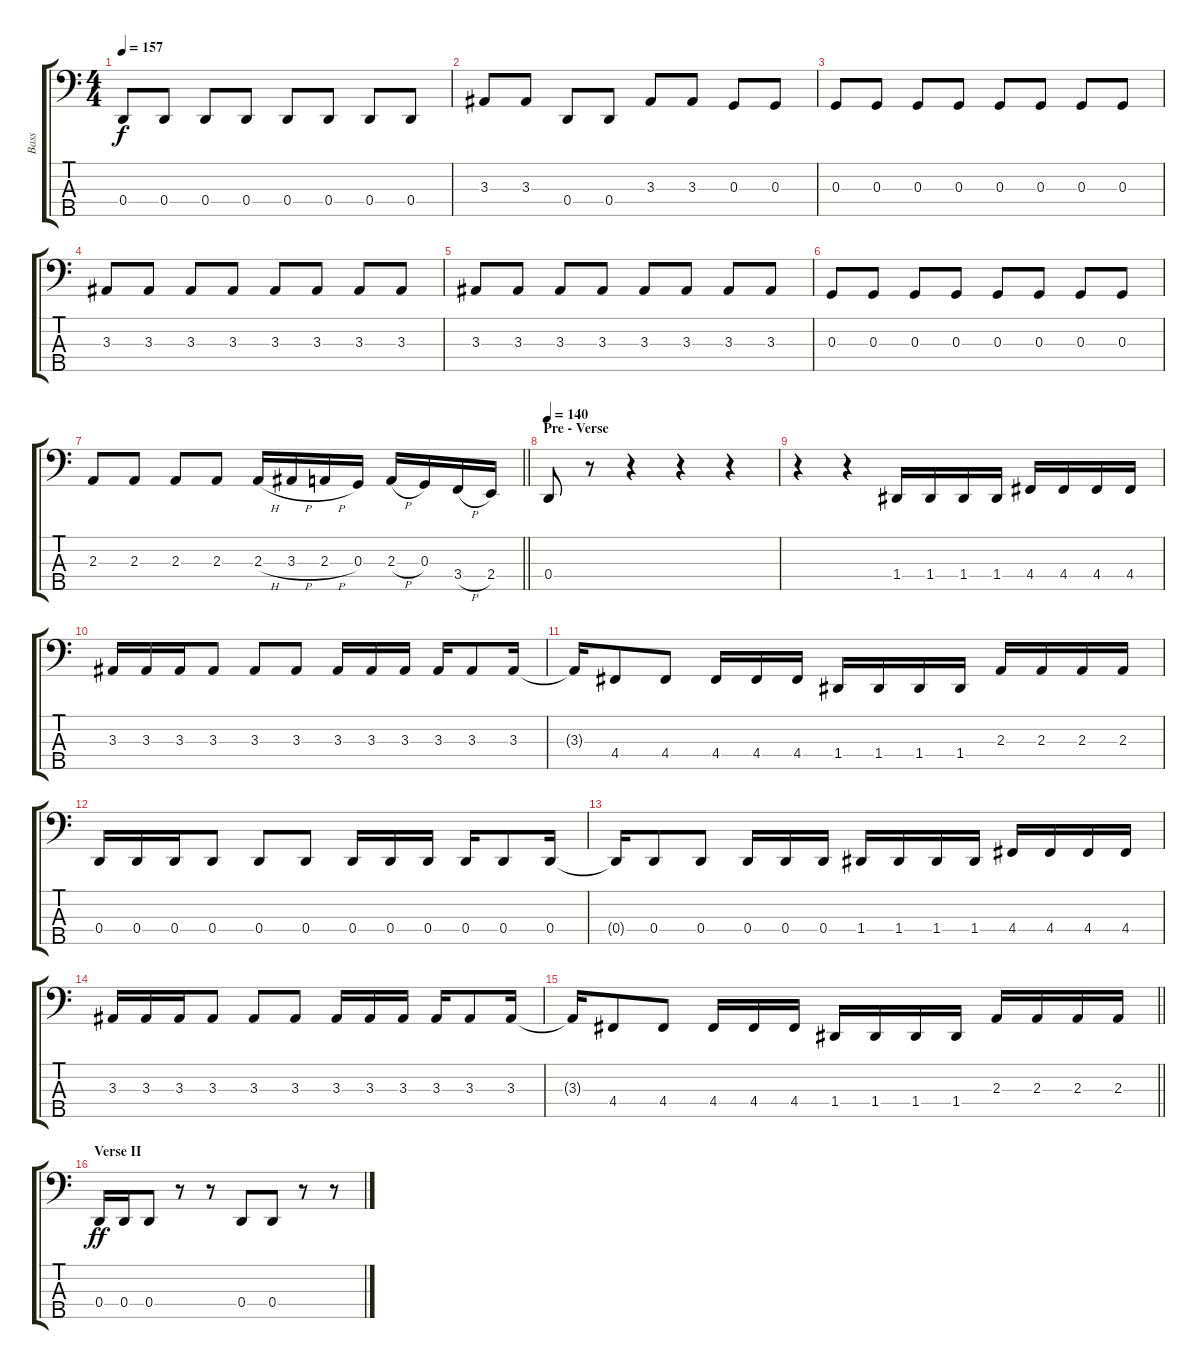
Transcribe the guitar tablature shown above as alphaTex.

\track ("Bass" "Bass") {instrument electricbasspick}
\staff {score tabs}
\tuning (F2 C2 G1 D1 A0) {hide}
\ts (4 4)
\tempo 157
\clef f4
\ks c
0.4.8{dy f} 0.4.8 0.4.8 0.4.8 0.4.8 0.4.8 0.4.8 0.4.8 |
3.3.8 3.3.8 0.4.8 0.4.8 3.3.8 3.3.8 0.3.8 0.3.8 |
0.3.8 0.3.8 0.3.8 0.3.8 0.3.8 0.3.8 0.3.8 0.3.8 |
3.3.8 3.3.8 3.3.8 3.3.8 3.3.8 3.3.8 3.3.8 3.3.8 |
3.3.8 3.3.8 3.3.8 3.3.8 3.3.8 3.3.8 3.3.8 3.3.8 |
0.3.8 0.3.8 0.3.8 0.3.8 0.3.8 0.3.8 0.3.8 0.3.8 |
\barLineRight lightlight
2.3.8 2.3.8 2.3.8 2.3.8 2.3{h}.16 3.3{h}.16 2.3{h}.16 0.3.16 2.3{h}.16 0.3.16 3.4{h}.16 2.4.16 |
\section ("" "Pre - Verse")
\tempo 140
0.4.8 r.8 r.4 r.4 r.4 |
r.4 r.4 1.4.16 1.4.16 1.4.16 1.4.16 4.4.16 4.4.16 4.4.16 4.4.16 |
3.3.16 3.3.16 3.3.16 3.3.8 3.3.8 3.3.8 3.3.16 3.3.16 3.3.16 3.3.16 3.3.8 3.3.16 |
3.3{t}.16 4.4.8 4.4.8 4.4.16 4.4.16 4.4.16 1.4.16 1.4.16 1.4.16 1.4.16 2.3.16 2.3.16 2.3.16 2.3.16 |
0.4.16 0.4.16 0.4.16 0.4.8 0.4.8 0.4.8 0.4.16 0.4.16 0.4.16 0.4.16 0.4.8 0.4.16 |
0.4{t}.16 0.4.8 0.4.8 0.4.16 0.4.16 0.4.16 1.4.16 1.4.16 1.4.16 1.4.16 4.4.16 4.4.16 4.4.16 4.4.16 |
3.3.16 3.3.16 3.3.16 3.3.8 3.3.8 3.3.8 3.3.16 3.3.16 3.3.16 3.3.16 3.3.8 3.3.16 |
\barLineRight lightlight
3.3{t}.16 4.4.8 4.4.8 4.4.16 4.4.16 4.4.16 1.4.16 1.4.16 1.4.16 1.4.16 2.3.16 2.3.16 2.3.16 2.3.16 |
\section ("" "Verse II")
0.4.16{dy ff} 0.4.16 0.4.8 r.8 r.8 0.4.8 0.4.8 r.8 r.8
